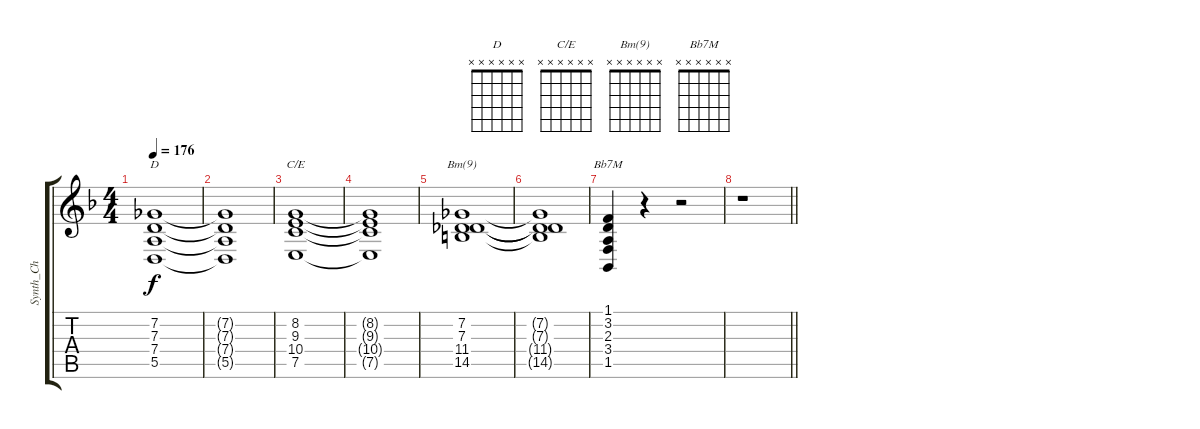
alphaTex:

\track ("Synth_Ch" "Synth_Ch") {instrument choiraahs}
\staff {score tabs}
\tuning (E4 B3 G3 D3 A2 E2) {hide}
\chord ("D" x x x x x x)
\chord ("C/E" x x x x x x)
\chord ("Bm(9)" x x x x x x)
\chord ("Bb7M" x x x x x x)
\ts (4 4)
\tempo 176
\clef g2
\ks f
(7.2 7.3 7.4 5.5).1{ch "D" dy f} |
(7.2{t} 7.3{t} 7.4{t} 5.5{t}).1 |
(8.2 9.3 10.4 7.5).1{ch "C/E"} |
(8.2{t} 9.3{t} 10.4{t} 7.5{t}).1 |
(7.2 7.3 11.4 14.5).1{ch "Bm(9)"} |
(7.2{t} 7.3{t} 11.4{t} 14.5{t}).1 |
(1.1 3.2 2.3 3.4 1.5).4{ch "Bb7M"} r.4 r.2 |
\barLineRight lightlight
r.1
